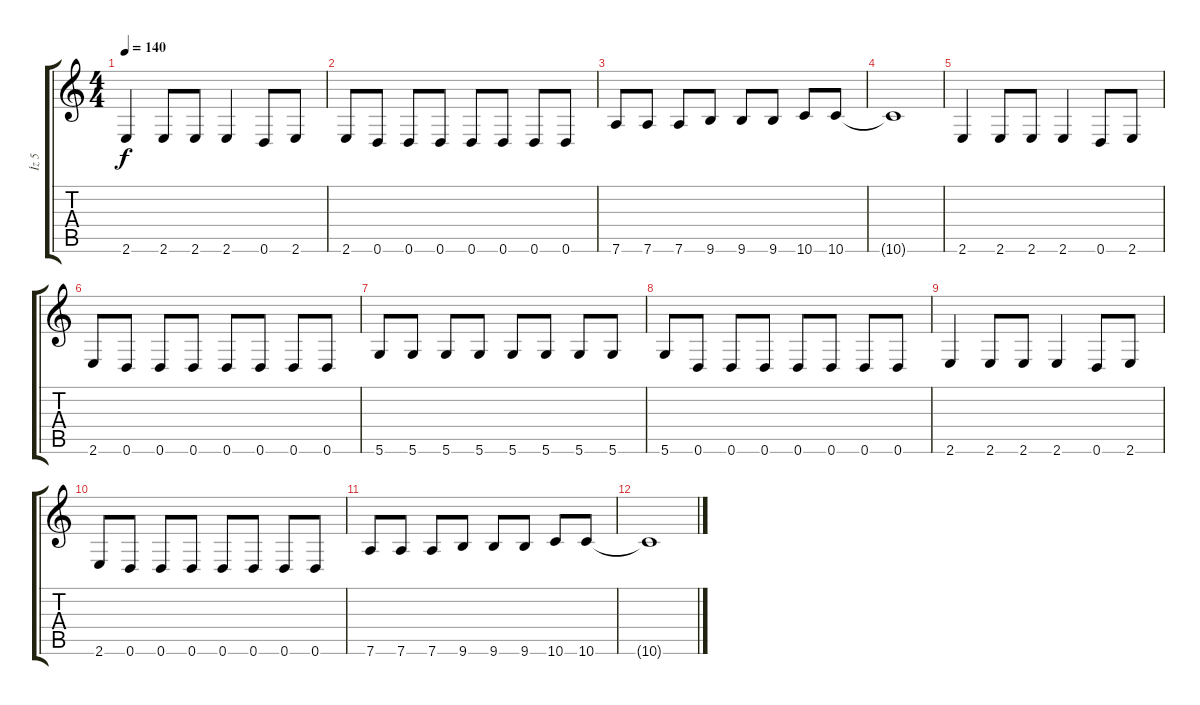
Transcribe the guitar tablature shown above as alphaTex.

\track ("İz 5" "İz 5") {instrument electricbassfinger}
\staff {score tabs}
\tuning (E4 B3 G3 D3 A2 D2) {hide}
\ts (4 4)
\tempo 140
\clef g2
\ks c
2.6.4{dy f} 2.6.8 2.6.8 2.6.4 0.6.8 2.6.8 |
2.6.8 0.6.8 0.6.8 0.6.8 0.6.8 0.6.8 0.6.8 0.6.8 |
7.6.8 7.6.8 7.6.8 9.6.8 9.6.8 9.6.8 10.6.8 10.6.8 |
10.6{t}.1 |
2.6.4 2.6.8 2.6.8 2.6.4 0.6.8 2.6.8 |
2.6.8 0.6.8 0.6.8 0.6.8 0.6.8 0.6.8 0.6.8 0.6.8 |
5.6.8 5.6.8 5.6.8 5.6.8 5.6.8 5.6.8 5.6.8 5.6.8 |
5.6.8 0.6.8 0.6.8 0.6.8 0.6.8 0.6.8 0.6.8 0.6.8 |
2.6.4 2.6.8 2.6.8 2.6.4 0.6.8 2.6.8 |
2.6.8 0.6.8 0.6.8 0.6.8 0.6.8 0.6.8 0.6.8 0.6.8 |
7.6.8 7.6.8 7.6.8 9.6.8 9.6.8 9.6.8 10.6.8 10.6.8 |
10.6{t}.1
